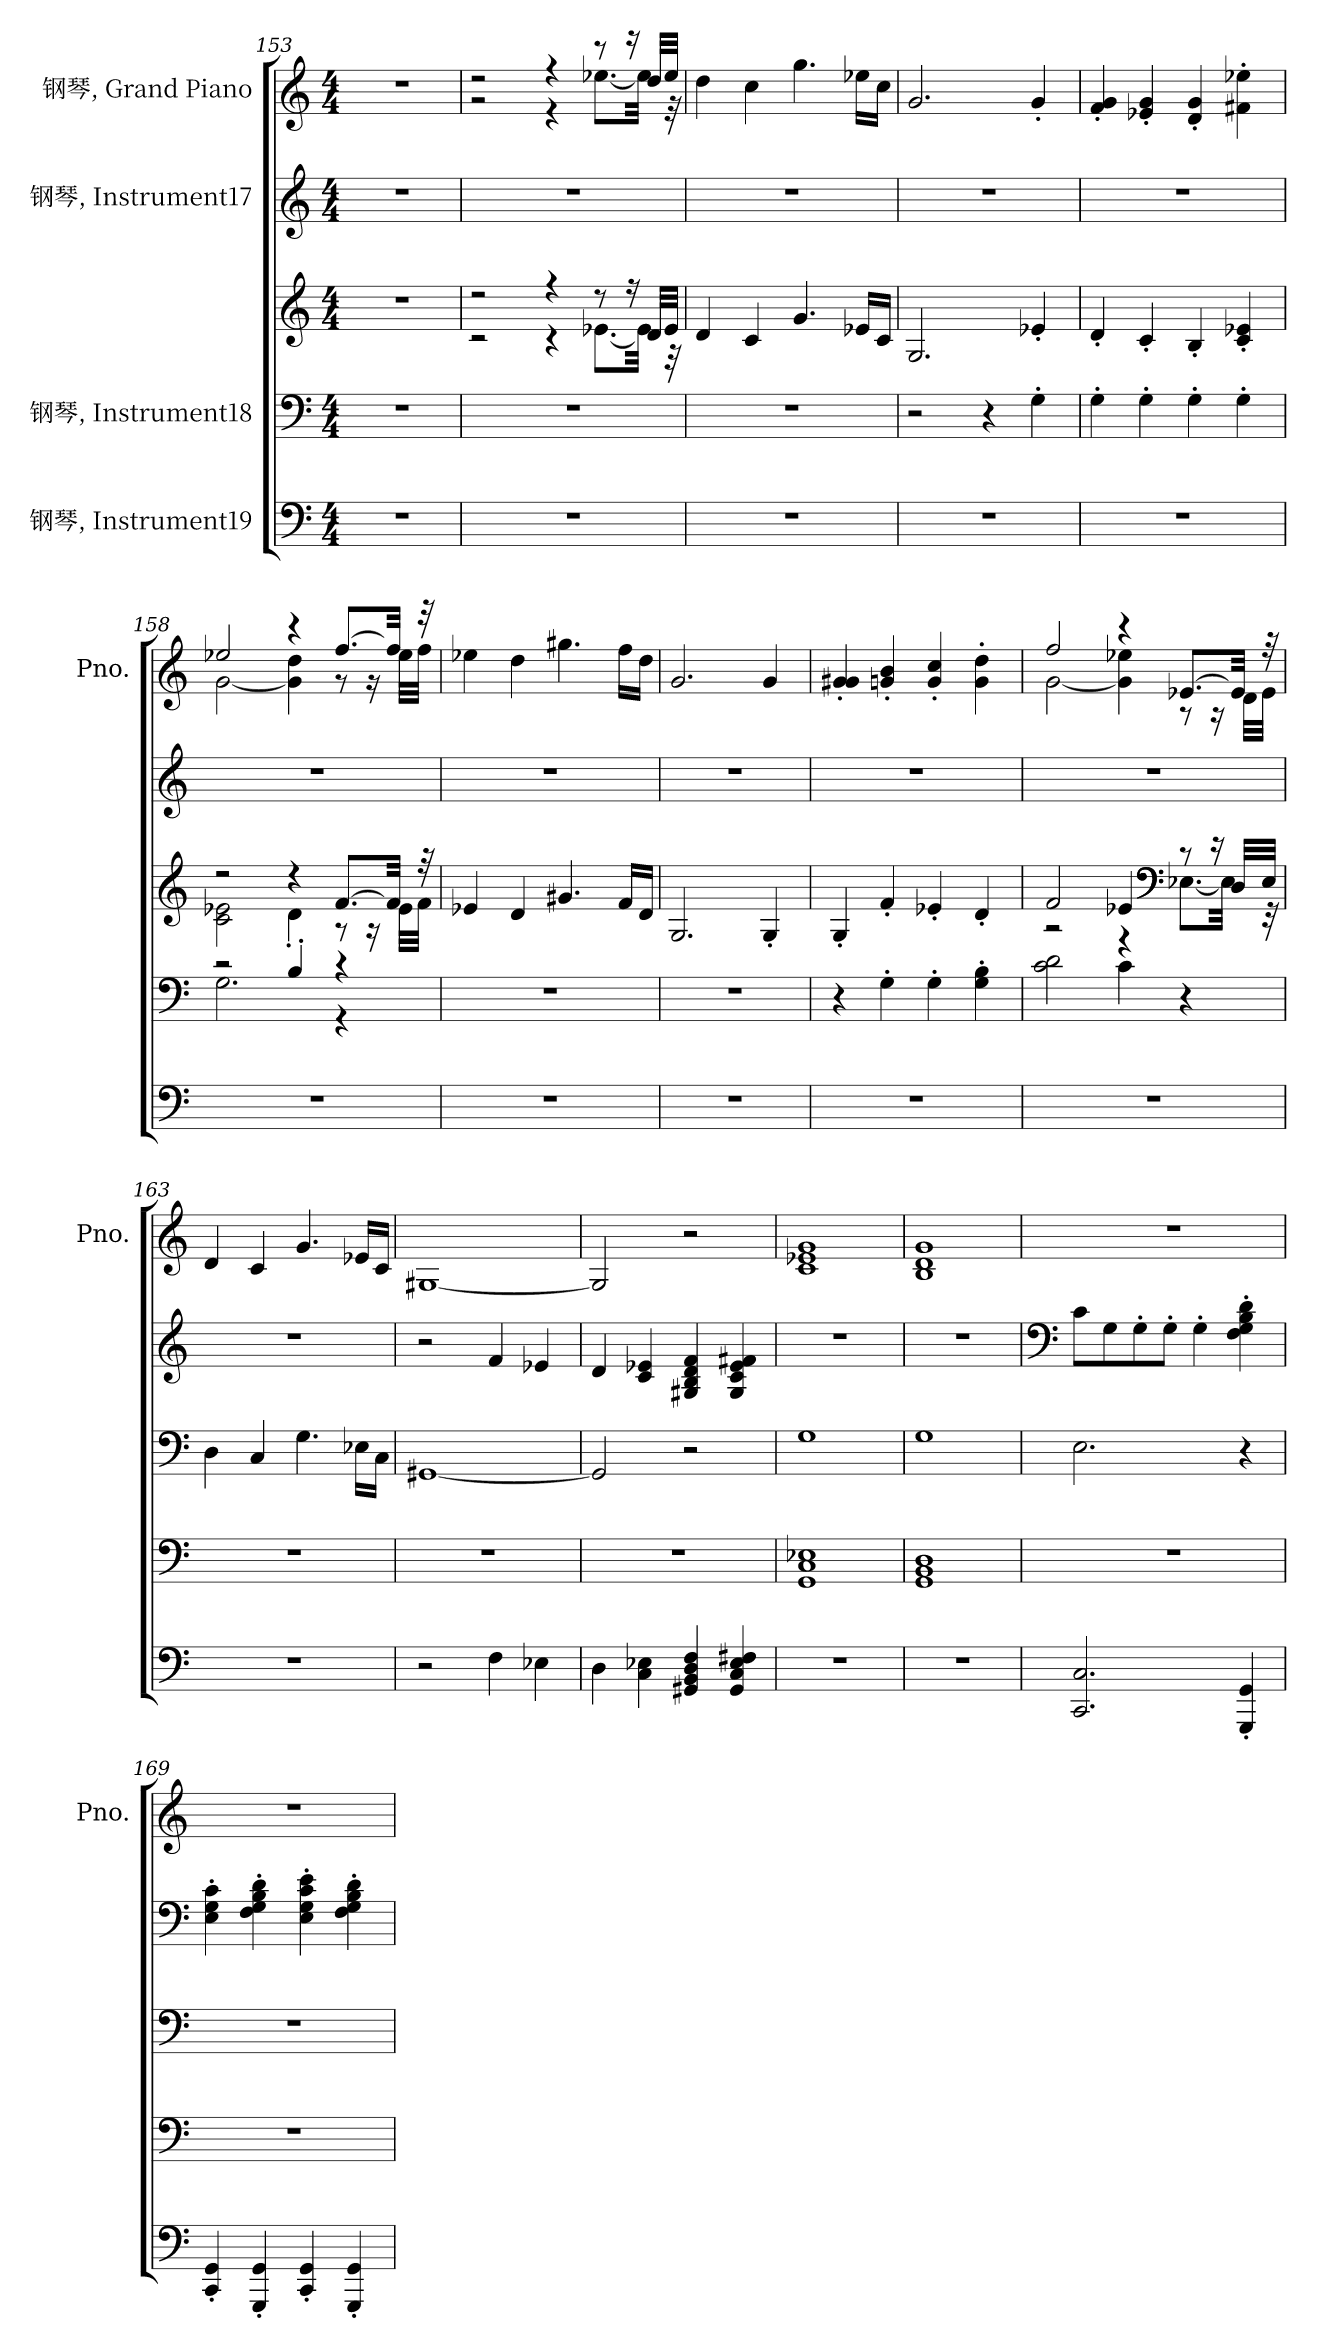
**kern	**kern	**kern	**kern	**kern
*part4	*part3	*part3	*part2	*part1
*staff5	*staff4	*staff3	*staff2	*staff1
*I"钢琴, Instrument19	*I"钢琴, Instrument18	*	*I"钢琴, Instrument17	*I"钢琴, Grand Piano
*	*	*	*	*I'Pno.
*clefF4	*clefF4	*clefG2	*clefG2	*clefG2
*k[]	*k[]	*k[]	*k[]	*k[]
*M4/4	*M4/4	*M4/4	*M4/4	*M4/4
=153	=153	=153	=153	=153
1r	1r	1r	1r	1r
=154	=154	=154	=154	=154
*	*	*^	*	*^
1r	1r	2r	2r	1r	2r	2r
.	.	4r	4r	.	4r	4r
.	.	8r	[8.e-X\L	.	8r	[8.ee-X\L
.	.	16r	.	.	16r	.
.	.	32d/LLL	32e-\Jkk]	.	32dd/LLL	32ee-\Jkk]
.	.	32e-/JJJ	32r	.	32ee-/JJJ	32r
*	*	*v	*v	*	*v	*v
=155	=155	=155	=155	=155
1r	1r	4d/	1r	4dd\
.	.	4c/	.	4cc\
.	.	4.g/	.	4.gg\
.	.	16e-X/LL	.	16ee-X\LL
.	.	16c/JJ	.	16cc\JJ
=156	=156	=156	=156	=156
1r	2r	2.G/	1r	2.g/
.	4r	.	.	.
.	4G'\	4e-X'/	.	4g'/
!!LO:LB:g=z
=157	=157	=157	=157	=157
1r	4G'\	4d'/	1r	4f/' 4g/'
.	4G'\	4c'/	.	4e-X/' 4g/'
.	4G'\	4B'/	.	4d/' 4g/'
.	4G'\	4c/' 4e-X/'	.	4f#X\' 4ee-X\'
=158	=158	=158	=158	=158
*	*^	*^	*	*^
1r	2r	2.G\	2r	2c\ 2e-X\	1r	2ee-X/	[2g\
.	4B'/	.	4r	4d'\	.	4r	4g\] 4dd\
.	4r	4r	[8.f/L	8r	.	[8.ff/L	8r
.	.	.	.	16r	.	.	16r
.	.	.	32f/Jkk]	32e-\LLL	.	32ff/Jkk]	32ee-\LLL
.	.	.	32r	32f\JJJ	.	32r	32ff\JJJ
*	*v	*v	*	*	*	*v	*v
*	*	*v	*v	*	*
=159	=159	=159	=159	=159
1r	1r	4e-X/	1r	4ee-X\
.	.	4d/	.	4dd\
.	.	4.g#X/	.	4.gg#X\
.	.	16f/LL	.	16ff\LL
.	.	16d/JJ	.	16dd\JJ
=160	=160	=160	=160	=160
1r	1r	2.G/	1r	2.g/
.	.	4G'/	.	4g/
=161	=161	=161	=161	=161
1r	4r	4G'/	1r	4g/' 4g#X/'
.	4G'\	4f'/	.	4gn/' 4b/'
.	4G'\	4e-X'/	.	4g/' 4cc/'
.	4G\' 4B\'	4d'/	.	4g\' 4dd\'
!!LO:PB:g=z
=162	=162	=162	=162	=162
*	*	*^	*	*^
1r	2c\ 2d\	2f/	2r	1r	2ff/	[2g\
.	4c\	4e-X/	4r	.	4r	4g\] 4ee-X\
*	*	*clefF4	*	*	*	*
.	4r	8r	[8.E-X\L	.	[8.e-X/L	8r
.	.	16r	.	.	.	16r
.	.	32D/LLL	32E-\Jkk]	.	32e-/Jkk]	32d\LLL
.	.	32E-/JJJ	32r	.	32r	32e-\JJJ
*	*	*v	*v	*	*v	*v
=163	=163	=163	=163	=163
1r	1r	4D\	1r	4d/
.	.	4C/	.	4c/
.	.	4.G\	.	4.g/
.	.	16E-X\LL	.	16e-X/LL
.	.	16C\JJ	.	16c/JJ
=164	=164	=164	=164	=164
2r	1r	[1GG#X	2r	[1G#X
4F\	.	.	4f/	.
4E-X\	.	.	4e-X/	.
=165	=165	=165	=165	=165
4D\	1r	2GG#/]	4d/	2G#/]
4C\ 4E-X\	.	.	4c/ 4e-X/	.
4GG#X/ 4BB/ 4D/ 4F/	.	2r	4G#X/ 4B/ 4d/ 4f/	2r
4GG#/ 4C/ 4E-/ 4F#X/	.	.	4G#/ 4c/ 4e-/ 4f#X/	.
=166	=166	=166	=166	=166
1r	1GG 1C 1E-X	1G	1r	1c 1e-X 1g
=167	=167	=167	=167	=167
1r	1GG 1BB 1D	1G	1r	1B 1d 1g
!!LO:LB:g=z
=168	=168	=168	=168	=168
*	*	*	*clefF4	*
2.CC/ 2.C/	1r	2.E\	8c\L	1r
.	.	.	8G\	.
.	.	.	8G'\	.
.	.	.	8G'\J	.
.	.	.	4G'\	.
4GGG/' 4GG/'	.	4r	4F\' 4G\' 4B\' 4d\'	.
=169	=169	=169	=169	=169
4CC/' 4GG/'	1r	1r	4E\' 4G\' 4c\'	1r
4GGG/' 4GG/'	.	.	4F\' 4G\' 4B\' 4d\'	.
4CC/' 4GG/'	.	.	4E\' 4G\' 4c\' 4e\'	.
4GGG/' 4GG/'	.	.	4F\' 4G\' 4B\' 4d\'	.
=	=	=	=	=
*-	*-	*-	*-	*-
